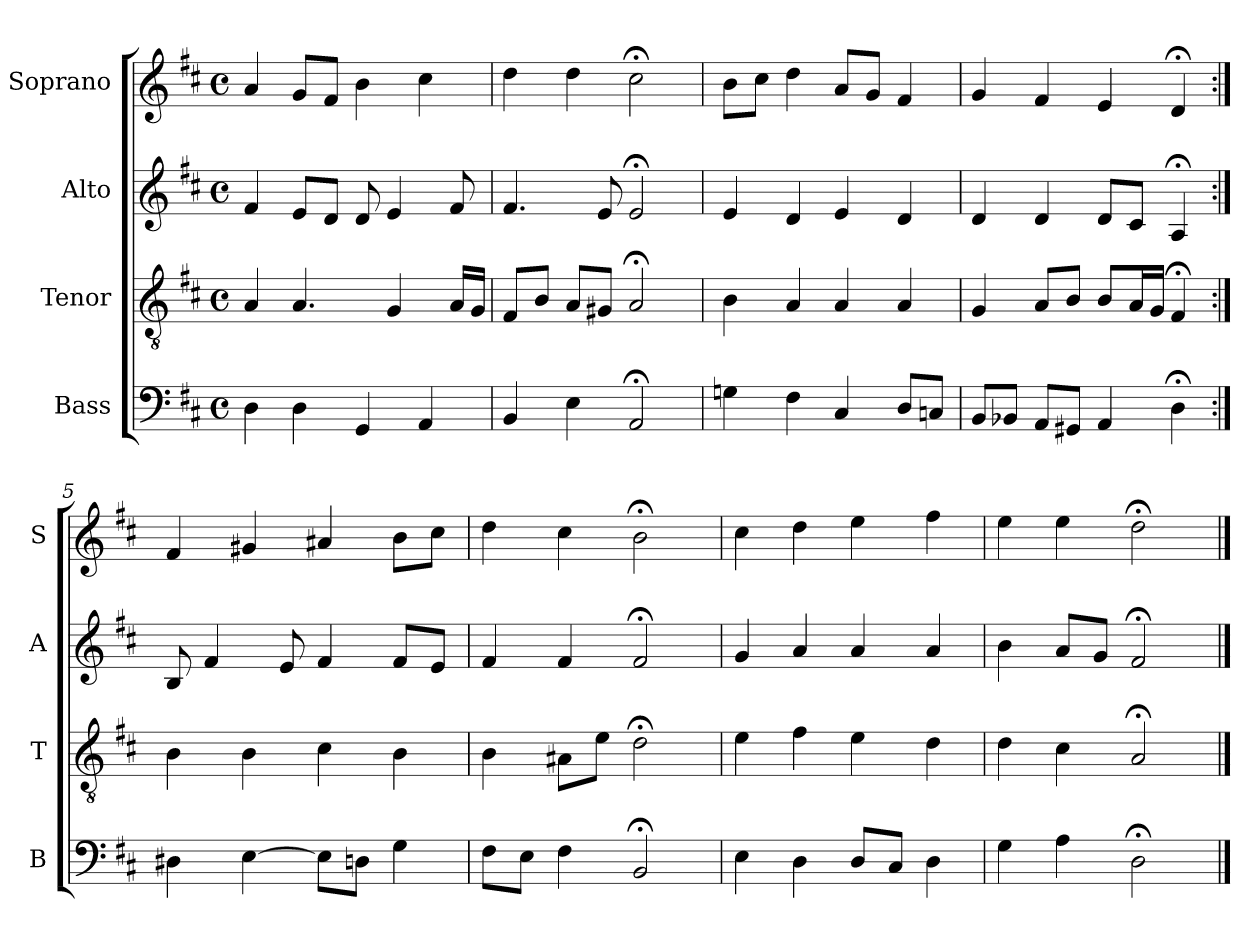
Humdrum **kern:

**kern	**kern	**kern	**kern
*part4	*part3	*part2	*part1
*staff4	*staff3	*staff2	*staff1
*I"Bass	*I"Tenor	*I"Alto	*I"Soprano
*I'B	*I'T	*I'A	*I'S
*clefF4	*clefGv2	*clefG2	*clefG2
*k[f#c#]	*k[f#c#]	*k[f#c#]	*k[f#c#]
*D:	*D:	*D:	*D:
*M4/4	*M4/4	*M4/4	*M4/4
*met(c)	*met(c)	*met(c)	*met(c)
*MM100	*MM100	*MM100	*MM100
=1	=1	=1	=1
4D	4A	4f#	4a
4D	4.A	8eL	8gL
.	.	8dJ	8f#J
4GG	.	8d	4b
.	4G	4e	.
4AA	.	.	4cc#
.	16ALL	8f#	.
.	16GJJ	.	.
=2	=2	=2	=2
4BB	8F#L	4.f#	4dd
.	8BJ	.	.
4E	8AL	.	4dd
.	8G#XJ	8e	.
2AA;<	2A;<	2e;<	2cc#;<
=3	=3	=3	=3
4Gn	4B	4e	8bL
.	.	.	8cc#J
4F#	4A	4d	4dd
4C#	4A	4e	8aL
.	.	.	8gJ
8DL	4A	4d	4f#
8CnJ	.	.	.
=4	=4	=4	=4
8BBL	4G	4d	4g
8BB-XJ	.	.	.
8AAL	8AL	4d	4f#
8GG#XJ	8BJ	.	.
4AA	8BL	8dL	4e
.	16AL	8c#J	.
.	16GJJ	.	.
4D;<	4F#;<	4A;<	4d;<
=5:|!	=5:|!	=5:|!	=5:|!
4D#X	4B	8B	4f#
.	.	4f#	.
[4E	4B	.	4g#X
.	.	8e	.
8EL]	4c#	4f#	4a#X
8DnJ	.	.	.
4G	4B	8f#L	8bL
.	.	8eJ	8cc#J
=6	=6	=6	=6
8F#L	4B	4f#	4dd
8EJ	.	.	.
4F#	8A#XL	4f#	4cc#
.	8eJ	.	.
2BB;<	2d;<	2f#;<	2b;<
=7	=7	=7	=7
4Ei	4ei	4gi	4cc#i
4D	4f#	4a	4dd
8DL	4e	4a	4ee
8C#J	.	.	.
4D	4d	4a	4ff#
=8	=8	=8	=8
4G	4d	4b	4ee
4A	4c#	8aL	4ee
.	.	8gJ	.
2D;<	2A;<	2f#;<	2dd;<
==	==	==	==
*-	*-	*-	*-
